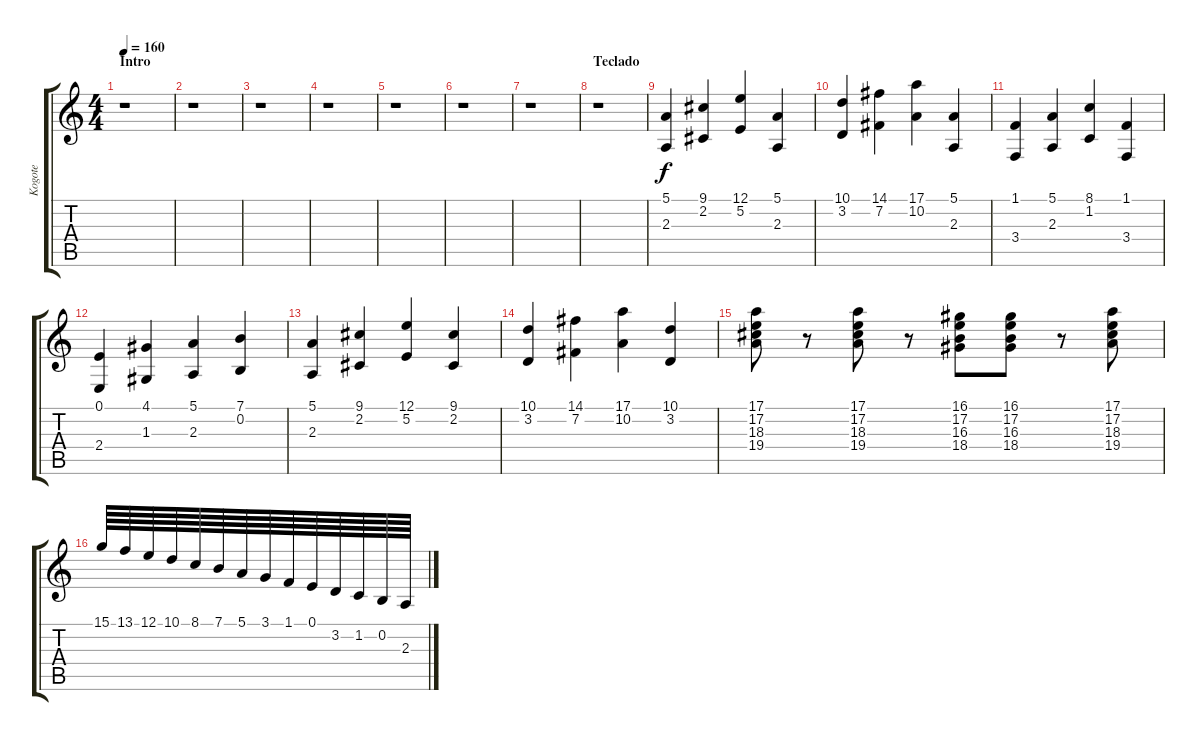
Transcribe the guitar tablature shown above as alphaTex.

\track ("Kogote" "Kogote") {instrument drawbarorgan}
\staff {score tabs}
\tuning (E4 B3 G3 D3 A2 E2) {hide}
\ts (4 4)
\section ("" "Intro")
\tempo 160
\clef g2
\ks c
r.1{dy f instrument drawbarorgan} |
r.1 |
r.1 |
r.1 |
r.1 |
r.1 |
r.1 |
\section ("" "Teclado")
r.1 |
(5.1 2.3).4 (9.1 2.2).4 (12.1 5.2).4 (5.1 2.3).4 |
(10.1 3.2).4 (14.1 7.2).4 (17.1 10.2).4 (5.1 2.3).4 |
(1.1 3.4).4 (5.1 2.3).4 (8.1 1.2).4 (1.1 3.4).4 |
(0.1 2.4).4 (4.1 1.3).4 (5.1 2.3).4 (7.1 0.2).4 |
(5.1 2.3).4 (9.1 2.2).4 (12.1 5.2).4 (9.1 2.2).4 |
(10.1 3.2).4 (14.1 7.2).4 (17.1 10.2).4 (10.1 3.2).4 |
(17.1 17.2 18.3 19.4).8 r.8 (17.1 17.2 18.3 19.4).8 r.8 (16.1 17.2 16.3 18.4).8 (16.1 17.2 16.3 18.4).8 r.8 (17.1 17.2 18.3 19.4).8 |
15.1.64 13.1.64 12.1.64 10.1.64 8.1.64 7.1.64 5.1.64 3.1.64 1.1.64 0.1.64 3.2.64 1.2.64 0.2.64 2.3.64
